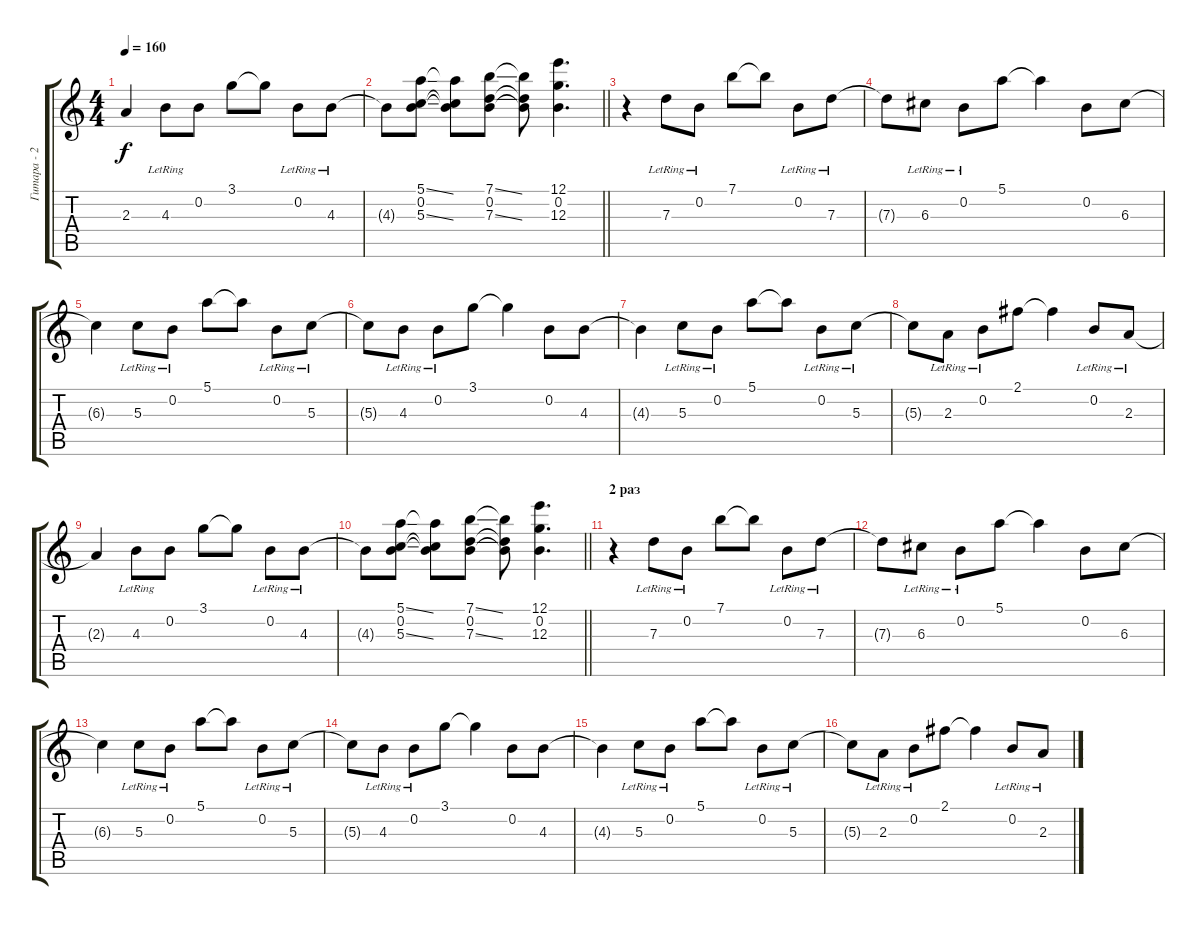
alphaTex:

\track ("Гитара - 2" "Гитара - 2") {instrument acousticguitarnylon}
\staff {score tabs}
\tuning (E4 B3 G3 D3 A2 E2) {hide}
\ts (4 4)
\tempo 160
\clef g2
\ks c
2.3{t}.4{dy f} 4.3{lr}.8 0.2.8 3.1.8 3.1{t}.8 0.2{lr}.8 4.3{lr}.8 |
\barLineRight lightlight
4.3{t}.8 (5.1{ss} 0.2 5.3{ss}).8 (5.1{t} 0.2{t} 5.3{t}).8 (7.1{ss} 0.2 7.3{ss}).8 (7.1{t} 0.2{t} 7.3{t}).8 (12.1 0.2 12.3).4{d} |
r.4 7.3{lr}.8 0.2{lr}.8 7.1.8 7.1{t}.8 0.2{lr}.8 7.3{lr}.8 |
7.3{t}.8 6.3{lr}.8 0.2{lr}.8 5.1.8 5.1{t}.4 0.2.8 6.3.8 |
6.3{t}.4 5.3{lr}.8 0.2{lr}.8 5.1.8 5.1{t}.8 0.2{lr}.8 5.3{lr}.8 |
5.3{t}.8 4.3{lr}.8 0.2{lr}.8 3.1.8 3.1{t}.4 0.2.8 4.3.8 |
4.3{t}.4 5.3{lr}.8 0.2{lr}.8 5.1.8 5.1{t}.8 0.2{lr}.8 5.3{lr}.8 |
5.3{t}.8 2.3{lr}.8 0.2{lr}.8 2.1.8 2.1{t}.4 0.2{lr}.8 2.3{lr}.8 |
2.3{t}.4 4.3{lr}.8 0.2.8 3.1.8 3.1{t}.8 0.2{lr}.8 4.3{lr}.8 |
\barLineRight lightlight
4.3{t}.8 (5.1{ss} 0.2 5.3{ss}).8 (5.1{t} 0.2{t} 5.3{t}).8 (7.1{ss} 0.2 7.3{ss}).8 (7.1{t} 0.2{t} 7.3{t}).8 (12.1 0.2 12.3).4{d} |
\section ("" "2 раз")
r.4 7.3{lr}.8 0.2{lr}.8 7.1.8 7.1{t}.8 0.2{lr}.8 7.3{lr}.8 |
7.3{t}.8 6.3{lr}.8 0.2{lr}.8 5.1.8 5.1{t}.4 0.2.8 6.3.8 |
6.3{t}.4 5.3{lr}.8 0.2{lr}.8 5.1.8 5.1{t}.8 0.2{lr}.8 5.3{lr}.8 |
5.3{t}.8 4.3{lr}.8 0.2{lr}.8 3.1.8 3.1{t}.4 0.2.8 4.3.8 |
4.3{t}.4 5.3{lr}.8 0.2{lr}.8 5.1.8 5.1{t}.8 0.2{lr}.8 5.3{lr}.8 |
5.3{t}.8 2.3{lr}.8 0.2{lr}.8 2.1.8 2.1{t}.4 0.2{lr}.8 2.3{lr}.8
